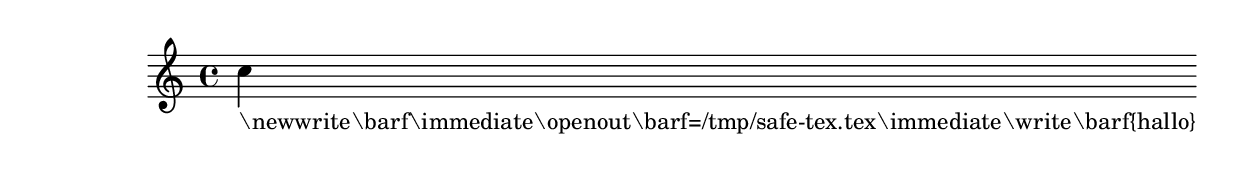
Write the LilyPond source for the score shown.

\version "2.2.0"

\header{
    
    texidoc = "This should not survive lilypond --safe-mode run, and
    certainly not write /tmp/safe-tex.tex"

    % beware
    % openout_any=y lilypond --keep --safe-mode -S latexoptions=']{article}
    % \let\nofiles\relax%' input/no-notation/safe-tex.ly

}

\score{
    \notes c''-"\\newwrite\\barf\\immediate\\openout\\barf=/tmp/safe-tex.tex\\immediate\\write\\barf{hallo}"
}
